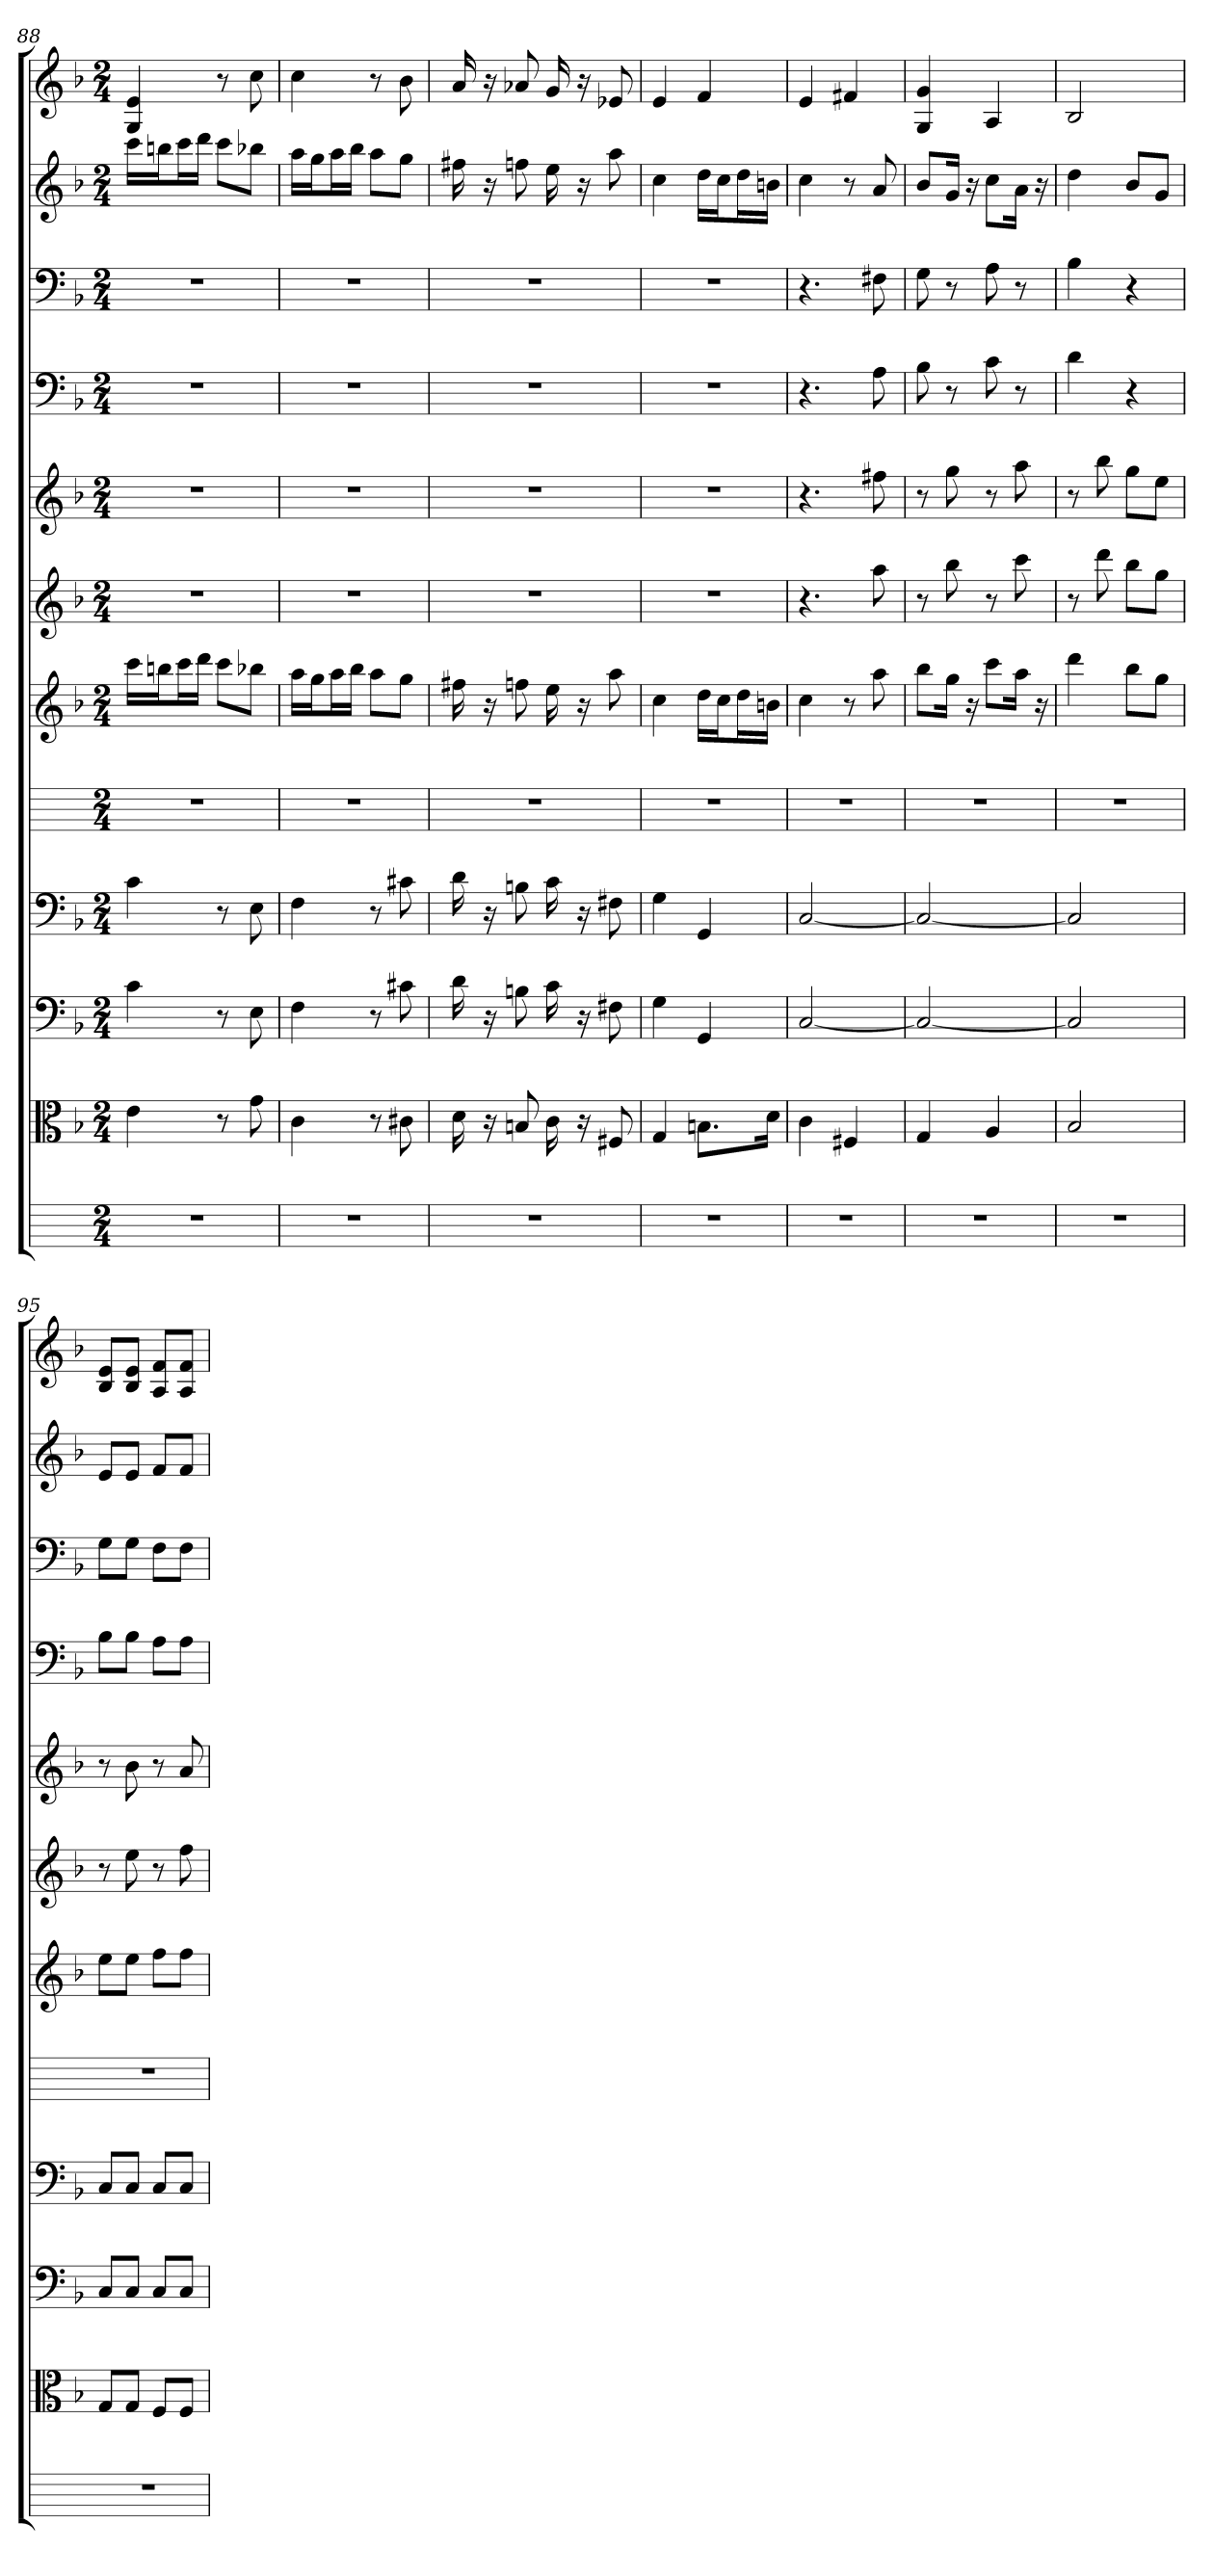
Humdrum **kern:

**kern	**kern	**kern	**kern	**kern	**kern	**kern	**kern	**kern	**kern	**kern	**kern
*part12	*part11	*part10	*part9	*part8	*part7	*part6	*part5	*part4	*part3	*part2	*part1
*staff12	*staff11	*staff10	*staff9	*staff8	*staff7	*staff6	*staff5	*staff4	*staff3	*staff2	*staff1
*	*clefC3	*clefF4	*clefF4	*	*	*	*	*clefF4	*clefF4	*	*
*k[]	*k[b-]	*k[b-]	*k[b-]	*k[]	*k[b-]	*k[b-]	*k[b-]	*k[b-]	*k[b-]	*k[b-]	*k[b-]
*M2/4	*M2/4	*M2/4	*M2/4	*M2/4	*M2/4	*M2/4	*M2/4	*M2/4	*M2/4	*M2/4	*M2/4
=88	=88	=88	=88	=88	=88	=88	=88	=88	=88	=88	=88
2r	4e	4c	4c	2r	16cccLL	2r	2r	2r	2r	16cccLL	4G 4e
.	.	.	.	.	16bbnJ	.	.	.	.	16bbnJ	.
.	.	.	.	.	16cccL	.	.	.	.	16cccL	.
.	.	.	.	.	16dddJJ	.	.	.	.	16dddJJ	.
.	8r	8r	8r	.	8cccL	.	.	.	.	8cccL	8r
.	8g	8E	8E	.	8bb-XJ	.	.	.	.	8bb-XJ	8cc
=89	=89	=89	=89	=89	=89	=89	=89	=89	=89	=89	=89
2r	4c	4F	4F	2r	16aaLL	2r	2r	2r	2r	16aaLL	4cc
.	.	.	.	.	16ggJ	.	.	.	.	16ggJ	.
.	.	.	.	.	16aaL	.	.	.	.	16aaL	.
.	.	.	.	.	16bb-JJ	.	.	.	.	16bb-JJ	.
.	8r	8r	8r	.	8aaL	.	.	.	.	8aaL	8r
.	8c#X	8c#X	8c#X	.	8ggJ	.	.	.	.	8ggJ	8b-
=90	=90	=90	=90	=90	=90	=90	=90	=90	=90	=90	=90
2r	16d	16d	16d	2r	16ff#X	2r	2r	2r	2r	16ff#X	16a
.	16r	16r	16r	.	16r	.	.	.	.	16r	16r
.	8Bn	8Bn	8Bn	.	8ffn	.	.	.	.	8ffn	8a-X
.	16c	16c	16c	.	16ee	.	.	.	.	16ee	16g
.	16r	16r	16r	.	16r	.	.	.	.	16r	16r
.	8F#X	8F#X	8F#X	.	8aa	.	.	.	.	8aa	8e-X
=91	=91	=91	=91	=91	=91	=91	=91	=91	=91	=91	=91
2r	4G	4G	4G	2r	4cc	2r	2r	2r	2r	4cc	4e
.	8.Bn\L	4GG	4GG	.	16ddLL	.	.	.	.	16ddLL	4f
.	.	.	.	.	16ccJ	.	.	.	.	16ccJ	.
.	.	.	.	.	16ddL	.	.	.	.	16ddL	.
.	16d\Jk	.	.	.	16bnJJ	.	.	.	.	16bnJJ	.
=92	=92	=92	=92	=92	=92	=92	=92	=92	=92	=92	=92
2r	4c	[2C	[2C	2r	4cc	4.r	4.r	4.r	4.r	4cc	4e
.	4F#X	.	.	.	8r	.	.	.	.	8r	4f#X
.	.	.	.	.	8aa	8aa	8ff#X	8A	8F#X	8a	.
=93	=93	=93	=93	=93	=93	=93	=93	=93	=93	=93	=93
2r	4G	2C_	2C_	2r	8bb-L	8r	8r	8B-	8G	8b-L	4G 4g
.	.	.	.	.	16ggJk	8bb-	8gg	8r	8r	16gJk	.
.	.	.	.	.	16r	.	.	.	.	16r	.
.	4A	.	.	.	8cccL	8r	8r	8c	8A	8ccL	4A
.	.	.	.	.	16aaJk	8ccc	8aa	8r	8r	16aJk	.
.	.	.	.	.	16r	.	.	.	.	16r	.
=94	=94	=94	=94	=94	=94	=94	=94	=94	=94	=94	=94
2r	2B-	2C]	2C]	2r	4ddd	8r	8r	4d	4B-	4dd	2B-
.	.	.	.	.	.	8ddd	8bb-	.	.	.	.
.	.	.	.	.	8bb-L	8bb-L	8ggL	4r	4r	8b-L	.
.	.	.	.	.	8ggJ	8ggJ	8eeJ	.	.	8gJ	.
=95	=95	=95	=95	=95	=95	=95	=95	=95	=95	=95	=95
2r	8G/L	8C/L	8C/L	2r	8eeL	8r	8r	8B-\L	8G\L	8eL	8B- 8eL
.	8G/J	8C/J	8C/J	.	8eeJ	8ee	8b-	8B-\J	8G\J	8eJ	8B- 8eJ
.	8F/L	8C/L	8C/L	.	8ffL	8r	8r	8A\L	8F\L	8fL	8A 8fL
.	8F/J	8C/J	8C/J	.	8ffJ	8ff	8a	8A\J	8F\J	8fJ	8A 8fJ
=	=	=	=	=	=	=	=	=	=	=	=
*-	*-	*-	*-	*-	*-	*-	*-	*-	*-	*-	*-
